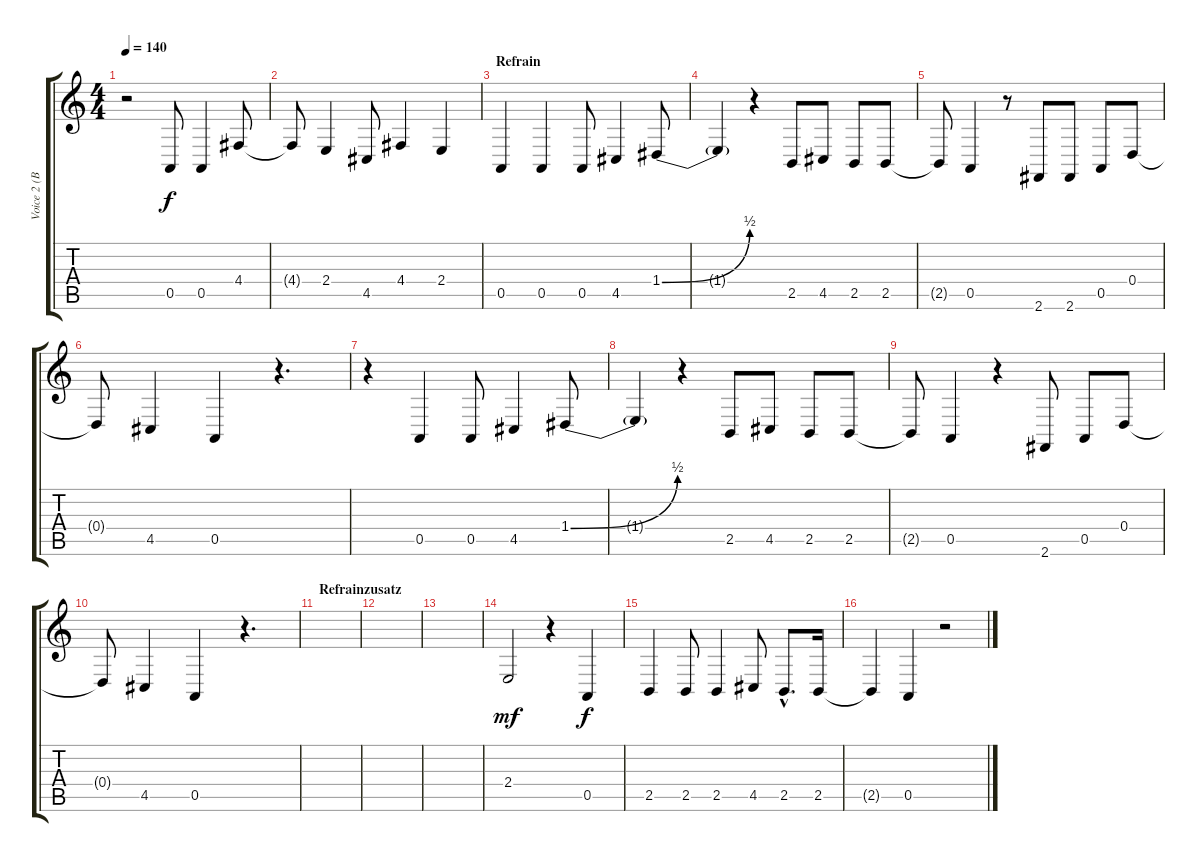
\track ("Voice 2 (Bela)" "Voice 2 (B") {instrument altosax}
\staff {score tabs}
\tuning (E4 B3 G3 D3 A2 E2) {hide}
\ts (4 4)
\tempo 140
\clef g2
\ks c
r.2{dy fff} 0.5.8{dy f} 0.5.4 4.4.8 |
4.4{t}.8 2.4.4 4.5.8 4.4.4 2.4.4 |
\section ("" "Refrain")
0.5.4 0.5.4 0.5.8 4.5.4 1.4{be (bend 0 0 60 2)}.8 |
1.4{t}.4 r.4 2.5.8 4.5.8 2.5.8 2.5.8 |
2.5{t}.8 0.5.4 r.8 2.6.8 2.6.8 0.5.8 0.4.8 |
0.4{t}.8 4.5.4 0.5.4 r.4{d} |
r.4 0.5.4 0.5.8 4.5.4 1.4{be (bend 0 0 60 2)}.8 |
1.4{t}.4 r.4 2.5.8 4.5.8 2.5.8 2.5.8 |
2.5{t}.8 0.5.4 r.4 2.6.8 0.5.8 0.4.8 |
0.4{t}.8 4.5.4 0.5.4 r.4{d} |
\section ("" "Refrainzusatz")
|
|
|
2.4.2{dy mf} r.4 0.5.4{dy f} |
2.5.4 2.5.8 2.5.4 4.5.8 2.5{hac}.8{d} 2.5.16 |
2.5{t}.4 0.5.4 r.2
